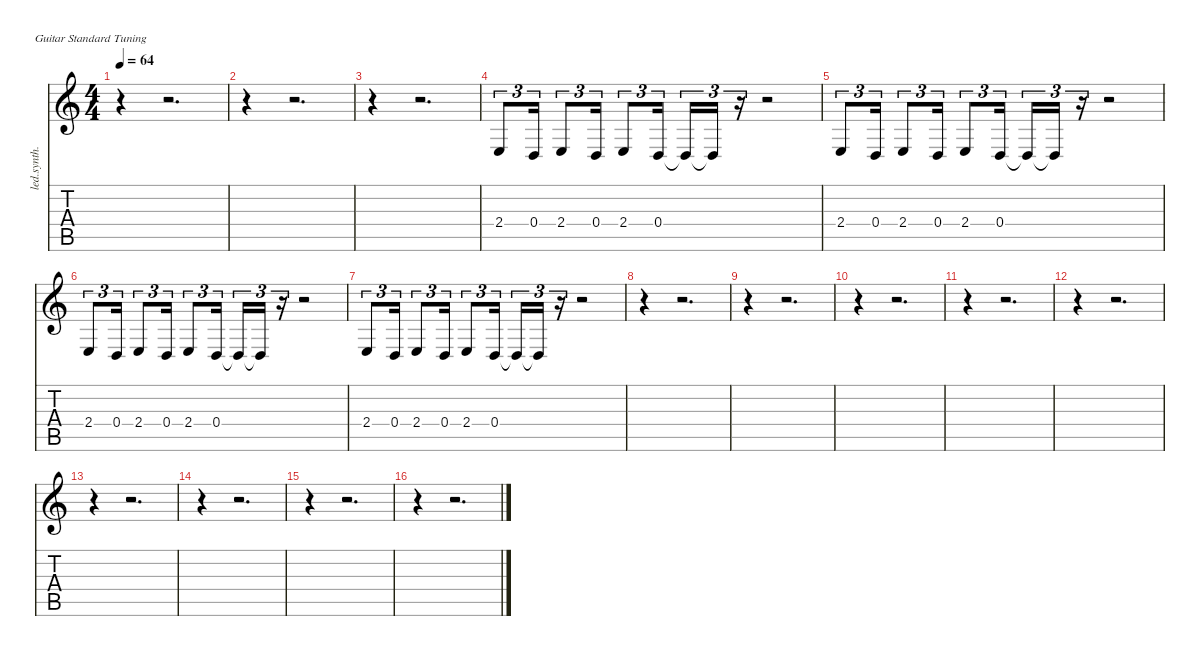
\defaultSystemsLayout 4
\hideDynamics
\bracketExtendMode nobrackets
\otherSystemsTrackNameOrientation horizontal
\track ("Piste 1" "led.synth.") {instrument lead1square}
\staff {score tabs}
\tuning (E4 B3 G3 D3 A2 E2)
\ts (4 4)
\tempo 64
\clef g2
\ks c
r.4{dy f beam Down} r.2{d beam Down} |
r.4{beam Down} r.2{d beam Down} |
r.4{beam Down} r.2{d beam Down} |
2.4.8{tu (3 2) beam Up} 0.4.16{tu (3 2) beam Up} 2.4.8{tu (3 2) beam Up} 0.4.16{tu (3 2) beam Up} 2.4.8{tu (3 2) beam Up} 0.4.16{tu (3 2) beam Up} 0.4{t}.16{tu (3 2) dy mf beam Up} 0.4{t}.16{tu (3 2) dy f beam Up} r.16{tu (3 2) beam Up} r.2{beam Up} |
2.4.8{tu (3 2) beam Up} 0.4.16{tu (3 2) beam Up} 2.4.8{tu (3 2) beam Up} 0.4.16{tu (3 2) beam Up} 2.4.8{tu (3 2) beam Up} 0.4.16{tu (3 2) beam Up} 0.4{t}.16{tu (3 2) dy mf beam Up} 0.4{t}.16{tu (3 2) dy f beam Up} r.16{tu (3 2) beam Up} r.2{beam Up} |
2.4.8{tu (3 2) beam Up} 0.4.16{tu (3 2) beam Up} 2.4.8{tu (3 2) beam Up} 0.4.16{tu (3 2) beam Up} 2.4.8{tu (3 2) beam Up} 0.4.16{tu (3 2) beam Up} 0.4{t}.16{tu (3 2) dy mf beam Up} 0.4{t}.16{tu (3 2) dy f beam Up} r.16{tu (3 2) beam Up} r.2{beam Up} |
2.4.8{tu (3 2) beam Up} 0.4.16{tu (3 2) beam Up} 2.4.8{tu (3 2) beam Up} 0.4.16{tu (3 2) beam Up} 2.4.8{tu (3 2) beam Up} 0.4.16{tu (3 2) beam Up} 0.4{t}.16{tu (3 2) dy mf beam Up} 0.4{t}.16{tu (3 2) dy f beam Up} r.16{tu (3 2) beam Up} r.2{beam Up} |
r.4{beam Down} r.2{d beam Down} |
r.4{beam Down} r.2{d beam Down} |
r.4{beam Down} r.2{d beam Down} |
r.4{beam Down} r.2{d beam Down} |
r.4{beam Down} r.2{d beam Down} |
r.4{beam Down} r.2{d beam Down} |
r.4{beam Down} r.2{d beam Down} |
r.4{beam Down} r.2{d beam Down} |
r.4{beam Down} r.2{d beam Down}
